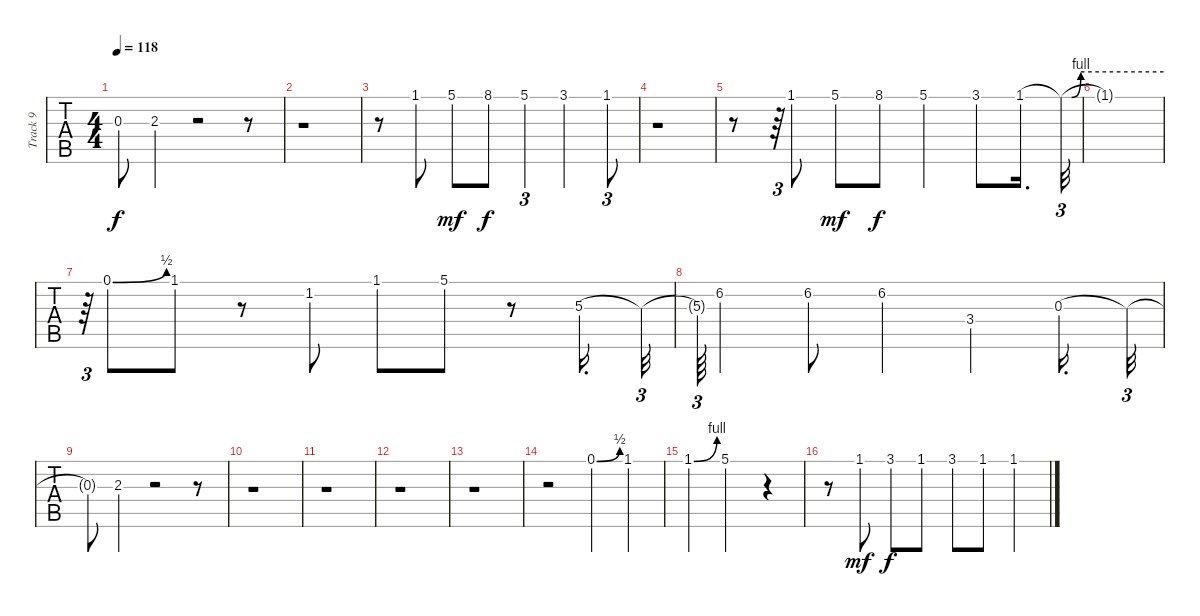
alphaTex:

\track ("Track 9" "Track 9") {instrument lead2sawtooth}
\staff {tabs}
\tuning (E4 B3 G3 D3 A2 E2) {hide}
\ts (4 4)
\tempo 118
\clef g2
\ks c
0.3{t}.8{dy f} 2.3.4 r.2 r.8 |
r.1 |
r.8 1.1.8 5.1.8{dy mf} 8.1.8{dy f} 5.1.4{tu (3 2)} 3.1.4 1.1.8{tu (3 2)} |
r.1 |
r.8 r.64{tu (3 2)} 1.1.8 5.1.8{dy mf} 8.1.8{dy f} 5.1.4 3.1.8 1.1{be (custom 0 0 20 0 24 4 35 4 60 4)}.16{d} 1.1{t}.32{tu (3 2)} |
1.1{t}.1 |
r.64{tu (3 2)} 0.1{be (bend 0 0 60 2)}.8 1.1.8 r.8 1.2.8 1.1.8 5.1.8 r.8 5.3.16{d} 5.3{t}.32{tu (3 2)} |
5.3{t}.64{tu (3 2)} 6.2.4 6.2.8 6.2.4 3.4.4 0.3.16{d} 0.3{t}.32{tu (3 2)} |
0.3{t}.8 2.3.4 r.2 r.8 |
r.1 |
r.1 |
r.1 |
r.1 |
r.2 0.1{be (bend 0 0 60 2)}.4 1.1.4 |
1.1{be (bend 0 0 60 4)}.4 5.1.2 r.4 |
r.8 1.1.8{dy mf} 3.1.8{dy f} 1.1.8 3.1.8 1.1.8 1.1.4
